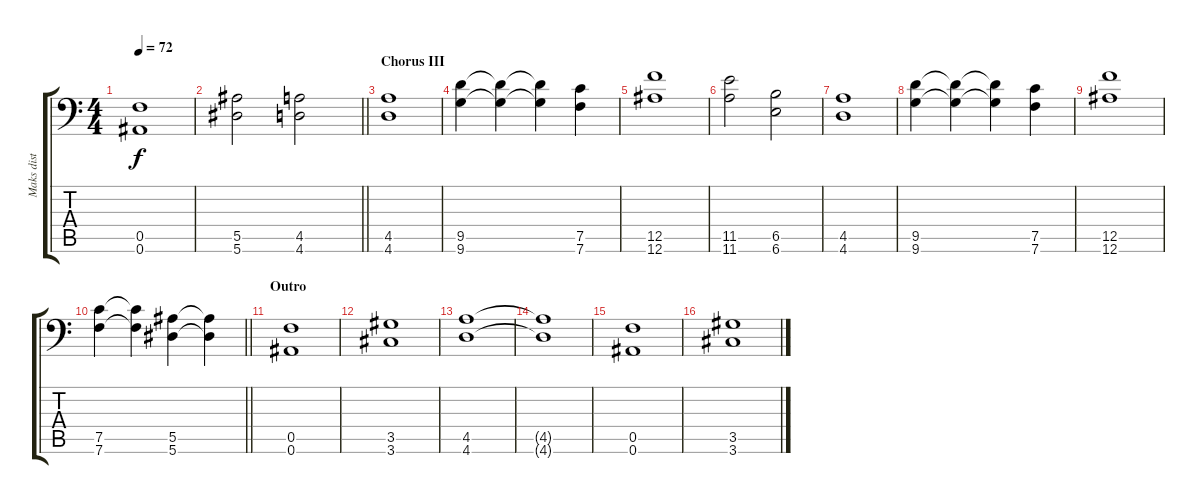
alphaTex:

\track ("Maks dist" "Maks dist") {instrument distortionguitar}
\staff {score tabs}
\tuning (C4 G3 Eb3 Bb2 F2 Bb1) {hide}
\ts (4 4)
\tempo 72
\clef f4
\ks c
(0.5 0.6).1{dy f} |
\barLineRight lightlight
(5.5 5.6).2 (4.5 4.6).2 |
\section ("" "Chorus III")
(4.5 4.6).1 |
(9.5 9.6).4 (9.5{t} 9.6{t}).4 (9.5{t} 9.6{t}).4 (7.5 7.6).4 |
(12.5 12.6).1 |
(11.5 11.6).2 (6.5 6.6).2 |
(4.5 4.6).1 |
(9.5 9.6).4 (9.5{t} 9.6{t}).4 (9.5{t} 9.6{t}).4 (7.5 7.6).4 |
(12.5 12.6).1 |
\barLineRight lightlight
(7.5 7.6).4 (7.5{t} 7.6{t}).4 (5.5 5.6).4 (5.5{t} 5.6{t}).4 |
\section ("" "Outro")
(0.5 0.6).1 |
(3.5 3.6).1 |
(4.5 4.6).1 |
(4.5{t} 4.6{t}).1 |
(0.5 0.6).1 |
(3.5 3.6).1
